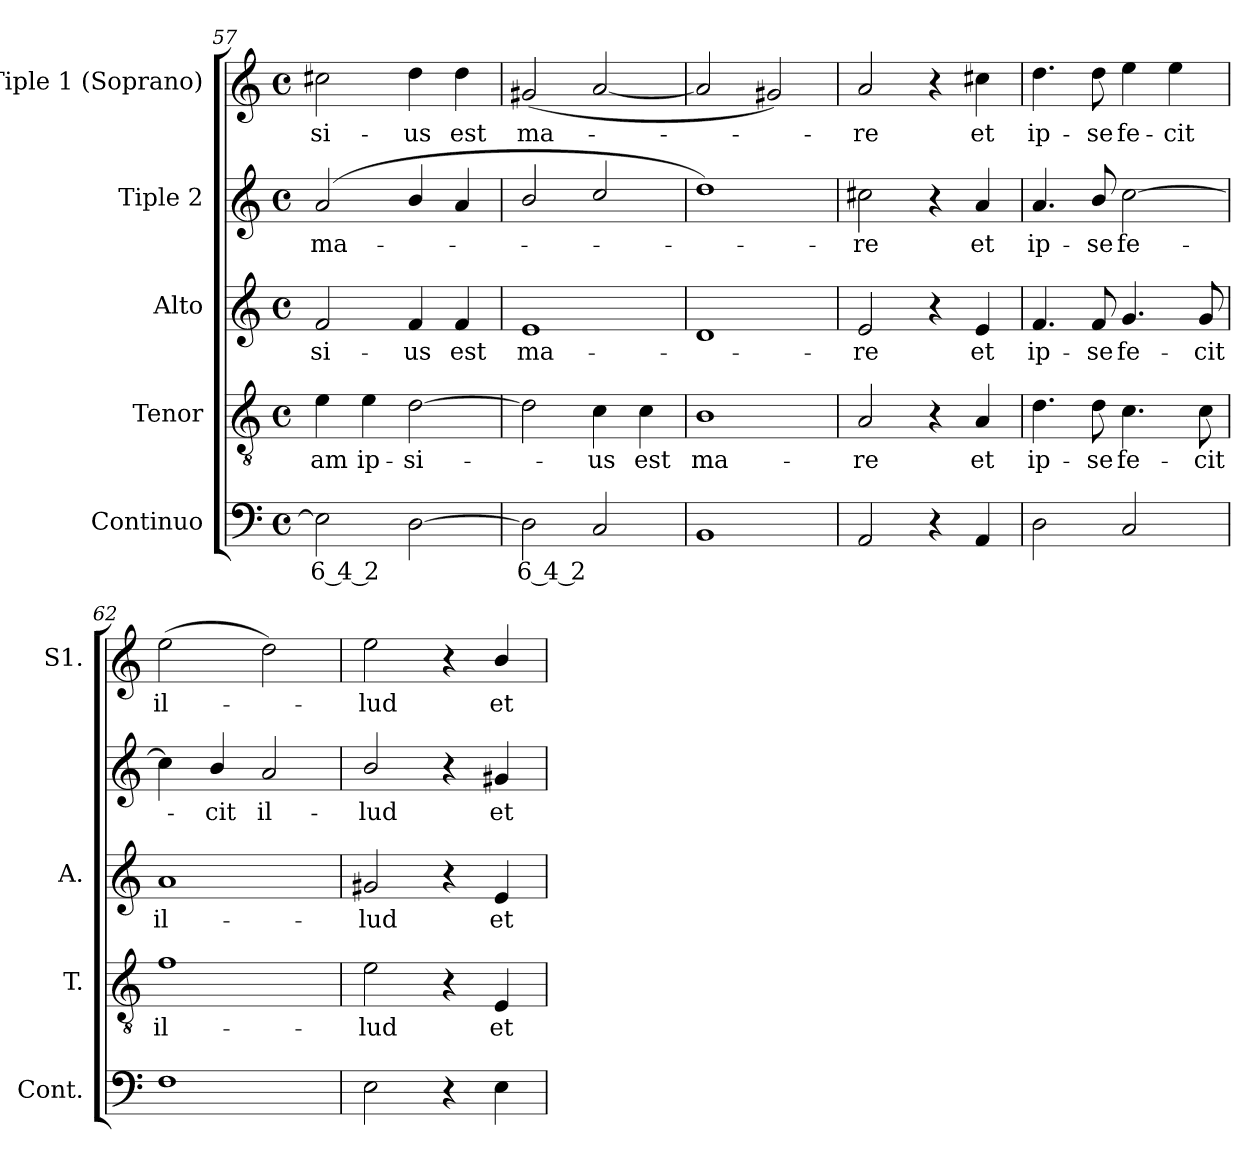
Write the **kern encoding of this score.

**kern	**text	**kern	**text	**kern	**text	**kern	**text	**kern	**text
*part5	*part5	*part4	*part4	*part3	*part3	*part2	*part2	*part1	*part1
*staff5	*staff5	*staff4	*staff4	*staff3	*staff3	*staff2	*staff2	*staff1	*staff1
*I"Continuo	*	*I"Tenor	*	*I"Alto	*	*I"Tiple 2	*	*I"Tiple 1 (Soprano)	*
*I'Cont.	*	*I'T.	*	*I'A.	*	*	*	*I'S1.	*
*clefF4	*	*clefGv2	*	*clefG2	*	*clefG2	*	*clefG2	*
*	*	*ITrd7c12	*	*	*	*	*	*	*
*k[]	*	*k[]	*	*k[]	*	*k[]	*	*k[]	*
*C:	*	*C:	*	*C:	*	*C:	*	*C:	*
*M4/4	*	*M4/4	*	*M4/4	*	*M4/4	*	*M4/4	*
*met(c)	*	*met(c)	*	*met(c)	*	*met(c)	*	*met(c)	*
=57	=57	=57	=57	=57	=57	=57	=57	=57	=57
!	!LO:LY:b:color=#000000	!	!	!	!	!	!	!	!
!	!	!	!LO:LY:b:color=#000000	!	!	!	!	!	!
!	!	!	!	!	!LO:LY:b:color=#000000	!	!	!	!
!	!	!	!	!	!	!	!LO:LY:b:color=#000000	!	!
!	!	!	!	!	!	!	!	!	!LO:LY:b:color=#000000
2Ei\]	6 4 2	4Ei\	-am	2fi/	-si-	(2ai/	ma-	2cc#Xi\	-si-
!	!	!	!LO:LY:b:color=#000000	!	!	!	!	!	!
.	.	4Ei\	ip-	.	.	.	.	.	.
!	!	!	!LO:LY:b:color=#000000	!	!	!	!	!	!
!	!	!	!	!	!LO:LY:b:color=#000000	!	!	!	!
!	!	!	!	!	!	!	!	!	!LO:LY:b:color=#000000
[2Di\	.	[2Di\	-si-	4fi/	-us	4bi/	.	4ddi\	-us
!	!	!	!	!	!LO:LY:b:color=#000000	!	!	!	!
!	!	!	!	!	!	!	!	!	!LO:LY:b:color=#000000
.	.	.	.	4fi/	est	4ai/	.	4ddi\	est
=58	=58	=58	=58	=58	=58	=58	=58	=58	=58
!	!LO:LY:b:color=#000000	!	!	!	!	!	!	!	!
!	!	!	!	!	!LO:LY:b:color=#000000	!	!	!	!
!	!	!	!	!	!	!	!	!	!LO:LY:b:color=#000000
2Di\]	6 4 2	2Di\]	.	1ei	ma-	2bi/	.	(2g#Xi/	ma-
!	!	!	!LO:LY:b:color=#000000	!	!	!	!	!	!
2Ci/	.	4Ci\	-us	.	.	2cci/	.	[2ai/	.
!	!	!	!LO:LY:b:color=#000000	!	!	!	!	!	!
.	.	4Ci\	est	.	.	.	.	.	.
=59	=59	=59	=59	=59	=59	=59	=59	=59	=59
!	!	!	!LO:LY:b:color=#000000	!	!	!	!	!	!
1BBi	.	1BBi	ma-	1di	.	1ddi)	.	2ai/]	.
.	.	.	.	.	.	.	.	2g#Xi/)	.
=60	=60	=60	=60	=60	=60	=60	=60	=60	=60
!	!	!	!LO:LY:b:color=#000000	!	!	!	!	!	!
!	!	!	!	!	!LO:LY:b:color=#000000	!	!	!	!
!	!	!	!	!	!	!	!LO:LY:b:color=#000000	!	!
!	!	!	!	!	!	!	!	!	!LO:LY:b:color=#000000
2AAi/	.	2AAi/	-re	2ei/	-re	2cc#Xi\	-re	2ai/	-re
4r	.	4r	.	4r	.	4r	.	4r	.
!	!	!	!LO:LY:b:color=#000000	!	!	!	!	!	!
!	!	!	!	!	!LO:LY:b:color=#000000	!	!	!	!
!	!	!	!	!	!	!	!LO:LY:b:color=#000000	!	!
!	!	!	!	!	!	!	!	!	!LO:LY:b:color=#000000
4AAi/	.	4AAi/	et	4ei/	et	4ai/	et	4cc#Xi\	et
!!LO:LB:g=z
=61	=61	=61	=61	=61	=61	=61	=61	=61	=61
!	!	!	!LO:LY:b:color=#000000	!	!	!	!	!	!
!	!	!	!	!	!LO:LY:b:color=#000000	!	!	!	!
!	!	!	!	!	!	!	!LO:LY:b:color=#000000	!	!
!	!	!	!	!	!	!	!	!	!LO:LY:b:color=#000000
2Di\	.	4.Di\	ip-	4.fi/	ip-	4.ai/	ip-	4.ddi\	ip-
!	!	!	!LO:LY:b:color=#000000	!	!	!	!	!	!
!	!	!	!	!	!LO:LY:b:color=#000000	!	!	!	!
!	!	!	!	!	!	!	!LO:LY:b:color=#000000	!	!
!	!	!	!	!	!	!	!	!	!LO:LY:b:color=#000000
.	.	8Di\	-se	8fi/	-se	8bi/	-se	8ddi\	-se
!	!	!	!LO:LY:b:color=#000000	!	!	!	!	!	!
!	!	!	!	!	!LO:LY:b:color=#000000	!	!	!	!
!	!	!	!	!	!	!	!LO:LY:b:color=#000000	!	!
!	!	!	!	!	!	!	!	!	!LO:LY:b:color=#000000
2Ci/	.	4.Ci\	fe-	4.gi/	fe-	[2cci\	fe-	4eei\	fe-
!	!	!	!	!	!	!	!	!	!LO:LY:b:color=#000000
.	.	.	.	.	.	.	.	4eei\	-cit
!	!	!	!LO:LY:b:color=#000000	!	!	!	!	!	!
!	!	!	!	!	!LO:LY:b:color=#000000	!	!	!	!
.	.	8Ci\	-cit	8gi/	-cit	.	.	.	.
=62	=62	=62	=62	=62	=62	=62	=62	=62	=62
!	!	!	!LO:LY:b:color=#000000	!	!	!	!	!	!
!	!	!	!	!	!LO:LY:b:color=#000000	!	!	!	!
!	!	!	!	!	!	!	!	!	!LO:LY:b:color=#000000
1Fi	.	1Fi	il-	1ai	il-	4cci\]	.	(2eei\	il-
!	!	!	!	!	!	!	!LO:LY:b:color=#000000	!	!
.	.	.	.	.	.	4bi/	-cit	.	.
!	!	!	!	!	!	!	!LO:LY:b:color=#000000	!	!
.	.	.	.	.	.	2ai/	il-	2ddi\)	.
=63	=63	=63	=63	=63	=63	=63	=63	=63	=63
!	!	!	!LO:LY:b:color=#000000	!	!	!	!	!	!
!	!	!	!	!	!LO:LY:b:color=#000000	!	!	!	!
!	!	!	!	!	!	!	!LO:LY:b:color=#000000	!	!
!	!	!	!	!	!	!	!	!	!LO:LY:b:color=#000000
2Ei\	.	2Ei\	-lud	2g#Xi/	-lud	2bi/	-lud	2eei\	-lud
4r	.	4r	.	4r	.	4r	.	4r	.
!	!	!	!LO:LY:b:color=#000000	!	!	!	!	!	!
!	!	!	!	!	!LO:LY:b:color=#000000	!	!	!	!
!	!	!	!	!	!	!	!LO:LY:b:color=#000000	!	!
!	!	!	!	!	!	!	!	!	!LO:LY:b:color=#000000
4Ei\	.	4EEi/	et	4ei/	et	4g#Xi/	et	4bi/	et
=	=	=	=	=	=	=	=	=	=
*-	*-	*-	*-	*-	*-	*-	*-	*-	*-
